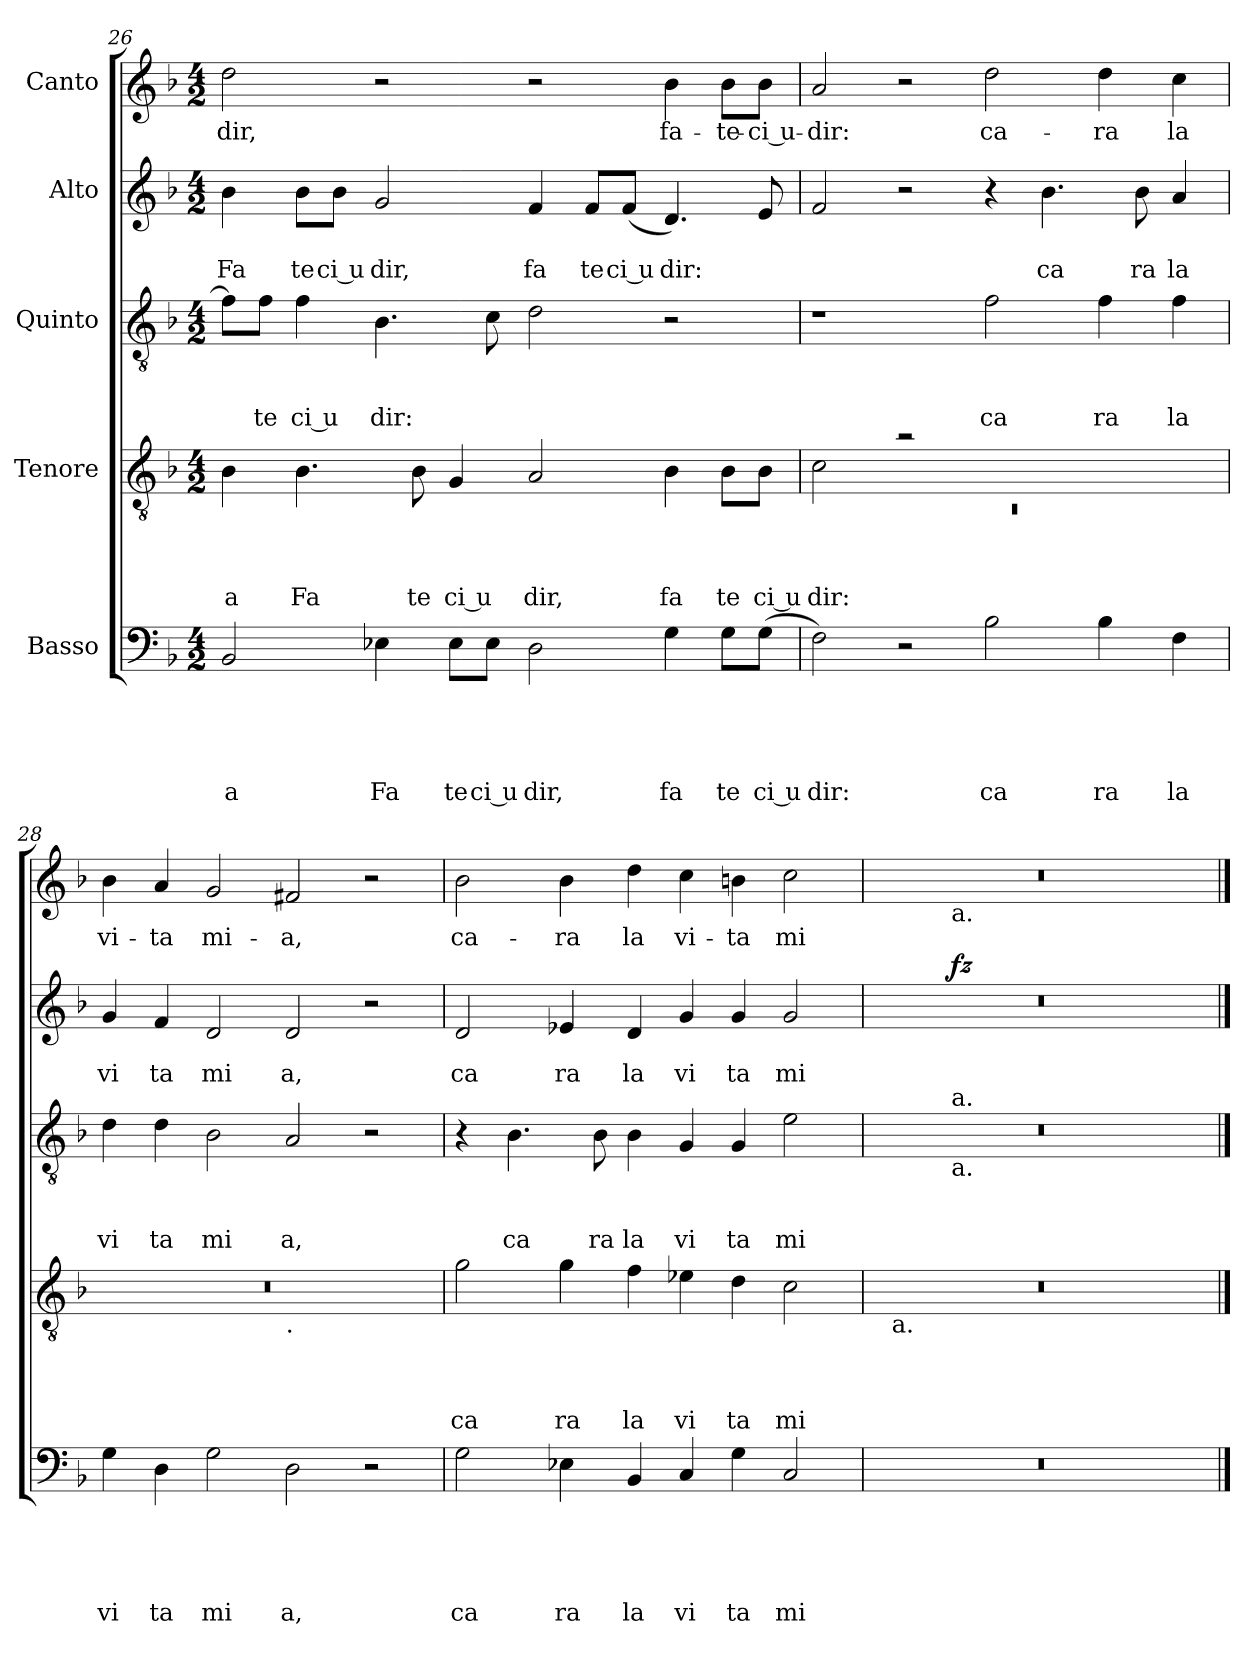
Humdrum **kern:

**kern	**text	**text	**text	**text	**text	**kern	**text	**text	**text	**text	**kern	**text	**text	**text	**kern	**text	**text	**dynam	**kern	**text
*part5	*part5	*part5	*part5	*part5	*part5	*part4	*part4	*part4	*part4	*part4	*part3	*part3	*part3	*part3	*part2	*part2	*part2	*part2	*part1	*part1
*staff5	*staff5	*staff5	*staff5	*staff5	*staff5	*staff4	*staff4	*staff4	*staff4	*staff4	*staff3	*staff3	*staff3	*staff3	*staff2	*staff2	*staff2	*staff2	*staff1	*staff1
*I"Basso	*	*	*	*	*	*I"Tenore	*	*	*	*	*I"Quinto	*	*	*	*I"Alto	*	*	*	*I"Canto	*
!!LO:PB:g=z
*clefF4	*	*	*	*	*	*clefGv2	*	*	*	*	*clefGv2	*	*	*	*clefG2	*	*	*	*clefG2	*
*k[b-]	*	*	*	*	*	*k[b-]	*	*	*	*	*k[b-]	*	*	*	*k[b-]	*	*	*	*k[b-]	*
*F:	*	*	*	*	*	*F:	*	*	*	*	*F:	*	*	*	*F:	*	*	*	*F:	*
*M4/2	*	*	*	*	*	*M4/2	*	*	*	*	*M4/2	*	*	*	*M4/2	*	*	*	*M4/2	*
=26	=26	=26	=26	=26	=26	=26	=26	=26	=26	=26	=26	=26	=26	=26	=26	=26	=26	=26	=26	=26
!	!	!	!	!	!LO:LY:b	!	!	!	!	!LO:LY:b	!	!	!	!	!	!	!LO:LY:b	!	!	!LO:LY:b
2BB-/	.	.	.	.	a	4B-\	.	.	.	-a	8f\L]	.	.	.	4b-\	.	Fa	.	2dd\	-dir,
!	!	!	!	!	!	!	!	!	!	!	!	!	!	!LO:LY:b	!	!	!	!	!	!
.	.	.	.	.	.	.	.	.	.	.	8f\J	.	.	-te	.	.	.	.	.	.
!	!	!	!	!	!	!	!	!	!	!LO:LY:b	!	!	!	!LO:LY:b:rj	!	!	!LO:LY:b	!	!	!
.	.	.	.	.	.	4.B-\	.	.	.	Fa	4f\	.	.	ci u	8b-\L	.	te	.	.	.
!	!	!	!	!	!	!	!	!	!	!	!	!	!	!	!	!	!LO:LY:b:rj	!	!	!
.	.	.	.	.	.	.	.	.	.	.	.	.	.	.	8b-\J	.	ci u	.	.	.
!	!	!	!	!	!LO:LY:b	!	!	!	!	!	!	!	!	!LO:LY:b	!	!	!LO:LY:b	!	!	!
4E-\	.	.	.	.	Fa	.	.	.	.	.	4.B-\	.	.	dir:	2g/	.	dir,	.	2r	.
!	!	!	!	!	!	!	!	!	!	!LO:LY:b	!	!	!	!	!	!	!	!	!	!
.	.	.	.	.	.	8B-\	.	.	.	te	.	.	.	.	.	.	.	.	.	.
!	!	!	!	!	!LO:LY:b	!	!	!	!	!LO:LY:b:rj	!	!	!	!	!	!	!	!	!	!
8E-\L	.	.	.	.	te	4G/	.	.	.	ci u	.	.	.	.	.	.	.	.	.	.
!	!	!	!	!	!LO:LY:b:rj	!	!	!	!	!	!	!	!	!	!	!	!	!	!	!
8E-\J	.	.	.	.	ci u	.	.	.	.	.	8c\	.	.	.	.	.	.	.	.	.
!	!	!	!	!	!LO:LY:b	!	!	!	!	!LO:LY:b	!	!	!	!	!	!	!LO:LY:b	!	!	!
2D\	.	.	.	.	dir,	2A/	.	.	.	dir,	2d\	.	.	.	4f/	.	fa	.	2r	.
!	!	!	!	!	!	!	!	!	!	!	!	!	!	!	!	!	!LO:LY:b	!	!	!
.	.	.	.	.	.	.	.	.	.	.	.	.	.	.	8f/L	.	te	.	.	.
!	!	!	!	!	!	!	!	!	!	!	!	!	!	!	!	!	!LO:LY:b:rj	!	!	!
.	.	.	.	.	.	.	.	.	.	.	.	.	.	.	(<8f/J	.	ci u	.	.	.
!	!	!	!	!	!LO:LY:b	!	!	!	!	!LO:LY:b	!	!	!	!	!	!	!LO:LY:b	!	!	!LO:LY:b
4G\	.	.	.	.	fa	4B-\	.	.	.	fa	2r	.	.	.	4.d/)	.	dir:	.	4b-\	fa-
!	!	!	!	!	!LO:LY:b	!	!	!	!	!LO:LY:b	!	!	!	!	!	!	!	!	!	!LO:LY:b
8G\L	.	.	.	.	te	8B-\L	.	.	.	te	.	.	.	.	.	.	.	.	8b-\L	-te-
!	!	!	!	!	!LO:LY:b:rj	!	!	!	!	!LO:LY:b:rj	!	!	!	!	!	!	!	!	!	!LO:LY:b:rj
(<8G\J	.	.	.	.	ci u	8B-\J	.	.	.	ci u	.	.	.	.	8e/	.	.	.	8b-\J	-ci u-
=27	=27	=27	=27	=27	=27	=27	=27	=27	=27	=27	=27	=27	=27	=27	=27	=27	=27	=27	=27	=27
*	*	*	*	*	*	*^	*	*	*	*	*	*	*	*	*	*	*	*	*	*
!	!	!	!	!	!LO:LY:b	!	!LO:N:vis=1	!	!	!	!LO:LY:b	!	!	!	!	!	!	!	!	!	!LO:LY:b
2F\)	.	.	.	.	dir:	2c\	0rC	.	.	.	dir:	1r	.	.	.	2f/	.	.	.	2a/	-dir:
2r	.	.	.	.	.	2ra	.	.	.	.	.	.	.	.	.	2r	.	.	.	2r	.
!	!	!	!	!	!LO:LY:b	!	!	!	!	!	!	!	!	!	!LO:LY:b	!	!	!	!	!	!LO:LY:b
2B-\	.	.	.	.	ca	1ryy	.	.	.	.	.	2f\	.	.	ca	4r	.	.	.	2dd\	ca-
!	!	!	!	!	!	!	!	!	!	!	!	!	!	!	!	!	!	!LO:LY:b	!	!	!
.	.	.	.	.	.	.	.	.	.	.	.	.	.	.	.	4.b-\	.	ca	.	.	.
!	!	!	!	!	!LO:LY:b	!	!	!	!	!	!	!	!	!	!LO:LY:b	!	!	!	!	!	!LO:LY:b
4B-\	.	.	.	.	ra	.	.	.	.	.	.	4f\	.	.	ra	.	.	.	.	4dd\	-ra
!	!	!	!	!	!	!	!	!	!	!	!	!	!	!	!	!	!	!LO:LY:b	!	!	!
.	.	.	.	.	.	.	.	.	.	.	.	.	.	.	.	8b-\	.	ra	.	.	.
!	!	!	!	!	!LO:LY:b	!	!	!	!	!	!	!	!	!	!LO:LY:b	!	!	!LO:LY:b	!	!	!LO:LY:b
4F\	.	.	.	.	la	.	.	.	.	.	.	4f\	.	.	la	4a/	.	la	.	4cc\	la
=28	=28	=28	=28	=28	=28	=28	=28	=28	=28	=28	=28	=28	=28	=28	=28	=28	=28	=28	=28	=28	=28
!	!	!	!	!	!LO:LY:b	!	!	!	!	!	!	!	!	!	!LO:LY:b	!	!	!LO:LY:b	!	!	!LO:LY:b
4G\	.	.	.	.	vi	0r	1ryy	.	.	.	.	4d\	.	.	vi	4g/	.	vi	.	4b-\	vi-
!	!	!	!	!	!LO:LY:b	!	!	!	!	!	!	!	!	!	!LO:LY:b	!	!	!LO:LY:b	!	!	!LO:LY:b
4D\	.	.	.	.	ta	.	.	.	.	.	.	4d\	.	.	ta	4f/	.	ta	.	4a/	-ta
!	!	!	!	!	!LO:LY:b	!	!	!	!	!	!	!	!	!	!LO:LY:b	!	!	!LO:LY:b	!	!	!LO:LY:b
2G\	.	.	.	.	mi	.	.	.	.	.	.	2B-\	.	.	mi	2d/	.	mi	.	2g/	mi-
!	!	!	!	!	!	!	!LO:TX:b:t=.	!	!	!	!	!	!	!	!	!	!	!	!	!	!
!	!	!	!	!	!LO:LY:b	!	!	!	!	!	!	!	!	!	!LO:LY:b	!	!	!LO:LY:b	!	!	!LO:LY:b
2D\	.	.	.	.	a,	.	1ryy	.	.	.	.	2A/	.	.	a,	2d/	.	a,	.	2f#X/	-a,
2r	.	.	.	.	.	.	.	.	.	.	.	2r	.	.	.	2r	.	.	.	2r	.
=29	=29	=29	=29	=29	=29	=29	=29	=29	=29	=29	=29	=29	=29	=29	=29	=29	=29	=29	=29	=29	=29
!	!	!	!	!	!LO:LY:b	!	!	!	!	!	!LO:LY:b	!	!	!	!	!	!	!LO:LY:b	!	!	!LO:LY:b
*	*	*	*	*	*	*v	*v	*	*	*	*	*	*	*	*	*	*	*	*	*	*
2G\	.	.	.	.	ca	2g\	.	.	.	ca	4r	.	.	.	2d/	.	ca	.	2b-\	ca-
!	!	!	!	!	!	!	!	!	!	!	!	!	!	!LO:LY:b	!	!	!	!	!	!
.	.	.	.	.	.	.	.	.	.	.	4.B-\	.	.	ca	.	.	.	.	.	.
!	!	!	!	!	!LO:LY:b	!	!	!	!	!LO:LY:b	!	!	!	!	!	!	!LO:LY:b	!	!	!LO:LY:b
4E-X\	.	.	.	.	ra	4g\	.	.	.	ra	.	.	.	.	4e-X/	.	ra	.	4b-\	-ra
!	!	!	!	!	!	!	!	!	!	!	!	!	!	!LO:LY:b	!	!	!	!	!	!
.	.	.	.	.	.	.	.	.	.	.	8B-\	.	.	ra	.	.	.	.	.	.
!	!	!	!	!	!LO:LY:b	!	!	!	!	!LO:LY:b	!	!	!	!LO:LY:b	!	!	!LO:LY:b	!	!	!LO:LY:b
4BB-/	.	.	.	.	la	4f\	.	.	.	la	4B-\	.	.	la	4d/	.	la	.	4dd\	la
!	!	!	!	!	!LO:LY:b	!	!	!	!	!LO:LY:b	!	!	!	!LO:LY:b	!	!	!LO:LY:b	!	!	!LO:LY:b
4C/	.	.	.	.	vi	4e-X\	.	.	.	vi	4G/	.	.	vi	4g/	.	vi	.	4cc\	vi-
!	!	!	!	!	!LO:LY:b	!	!	!	!	!LO:LY:b	!	!	!	!LO:LY:b	!	!	!LO:LY:b	!	!	!LO:LY:b
4G\	.	.	.	.	ta	4d\	.	.	.	ta	4G/	.	.	ta	4g/	.	ta	.	4bn\	-ta
!	!	!	!	!	!LO:LY:b	!	!	!	!	!LO:LY:b	!	!	!	!LO:LY:b	!	!	!LO:LY:b	!	!	!LO:LY:b
2C/	.	.	.	.	mi	2c\	.	.	.	mi	2e\	.	.	mi	2g/	.	mi	.	2cc\	mi-
=30	=30	=30	=30	=30	=30	=30	=30	=30	=30	=30	=30	=30	=30	=30	=30	=30	=30	=30	=30	=30
*	*	*	*	*	*	*^	*	*	*	*	*^	*	*	*	*^	*	*	*	*^	*
0r	.	.	.	.	.	0r	16ryy	.	.	.	.	0r	4.ryy	.	.	.	0r	4.ryy	.	.	.	0r	4.ryy	.
!	!	!	!	!	!	!	!LO:TX:b:t=a.	!	!	!	!	!	!	!	!	!	!	!	!	!	!	!	!	!
.	.	.	.	.	.	.	1ryy	.	.	.	.	.	.	.	.	.	.	.	.	.	.	.	.	.
!	!	!	!	!	!	!	!	!	!	!	!	!	!	!	!	!	!	!	!	!	!	!	!LO:TX:b:t=a.	!
!	!	!	!	!	!	!	!	!	!	!	!	!	!LO:TX:a:t=a.	!	!	!	!	!	!	!	!	!	!	!
!	!	!	!	!	!	!	!	!	!	!	!	!	!LO:TX:b:t=a.	!	!	!	!	!	!	!	!	!	!	!
!	!	!	!	!	!	!	!	!	!	!	!	!	!	!	!	!	!	!	!	!	!LO:DY:b	!	!	!
.	.	.	.	.	.	.	.	.	.	.	.	.	1ryy	.	.	.	.	1ryy	.	.	fz	.	1ryy	.
.	.	.	.	.	.	.	2...ryy	.	.	.	.	.	.	.	.	.	.	.	.	.	.	.	.	.
.	.	.	.	.	.	.	.	.	.	.	.	.	2ryy	.	.	.	.	2ryy	.	.	.	.	2ryy	.
.	.	.	.	.	.	.	.	.	.	.	.	.	8ryy	.	.	.	.	8ryy	.	.	.	.	8ryy	.
*	*	*	*	*	*	*v	*v	*	*	*	*	*	*	*	*	*	*v	*v	*	*	*	*v	*v	*
*	*	*	*	*	*	*	*	*	*	*	*v	*v	*	*	*	*	*	*	*	*	*
==	==	==	==	==	==	==	==	==	==	==	==	==	==	==	==	==	==	==	==	==
*-	*-	*-	*-	*-	*-	*-	*-	*-	*-	*-	*-	*-	*-	*-	*-	*-	*-	*-	*-	*-
